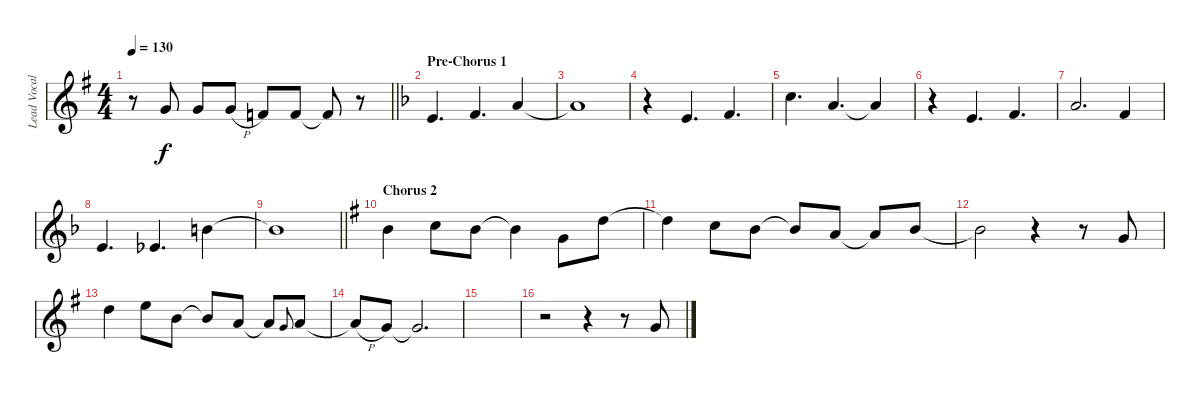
\track ("Lead Vocals 1" "Lead Vocal") {instrument choiraahs}
\staff {score}
\tuning (E5 B4 G4 D4 A3 E3) {hide}
\ts (4 4)
\tempo 130
\clef g2
\barLineRight lightlight
\ks eminor
r.8{dy f volume 14} 5.4.8 5.4.8 5.4{h}.8 3.4.8 3.4.8 3.4{t}.8 r.8 |
\section ("" "Pre-Chorus 1")
\ks dminor
2.4.4{d} 3.4.4{d} 2.3.4 |
2.3{t}.1 |
r.4 2.4.4{d} 3.4.4{d} |
1.2.4{d} 2.3.4{d} 2.3{t}.4 |
r.4 2.4.4{d} 3.4.4{d} |
2.3.2{d} 3.4.4 |
2.4.4{d} 1.4.4{d} 0.2.4 |
\barLineRight lightlight
0.2{t}.1 |
\section ("" "Chorus 2")
\ks eminor
0.2.4 1.2.8 0.2.8 0.2{t}.4 0.3.8 3.2.8 |
3.2{t}.4 1.2.8 0.2.8 0.2{t}.8 2.3.8 2.3{t}.8 0.2.8 |
0.2{t}.2 r.4 r.8 0.3.8 |
3.2.4 0.1.8 0.2.8 0.2{t}.8 2.3.8 2.3{t}.8 0.3.8{gr onbeat} 2.3.8 |
2.3{h t}.8 0.3.8 0.3{t}.2{d} |
|
r.2 r.4 r.8 0.3.8
